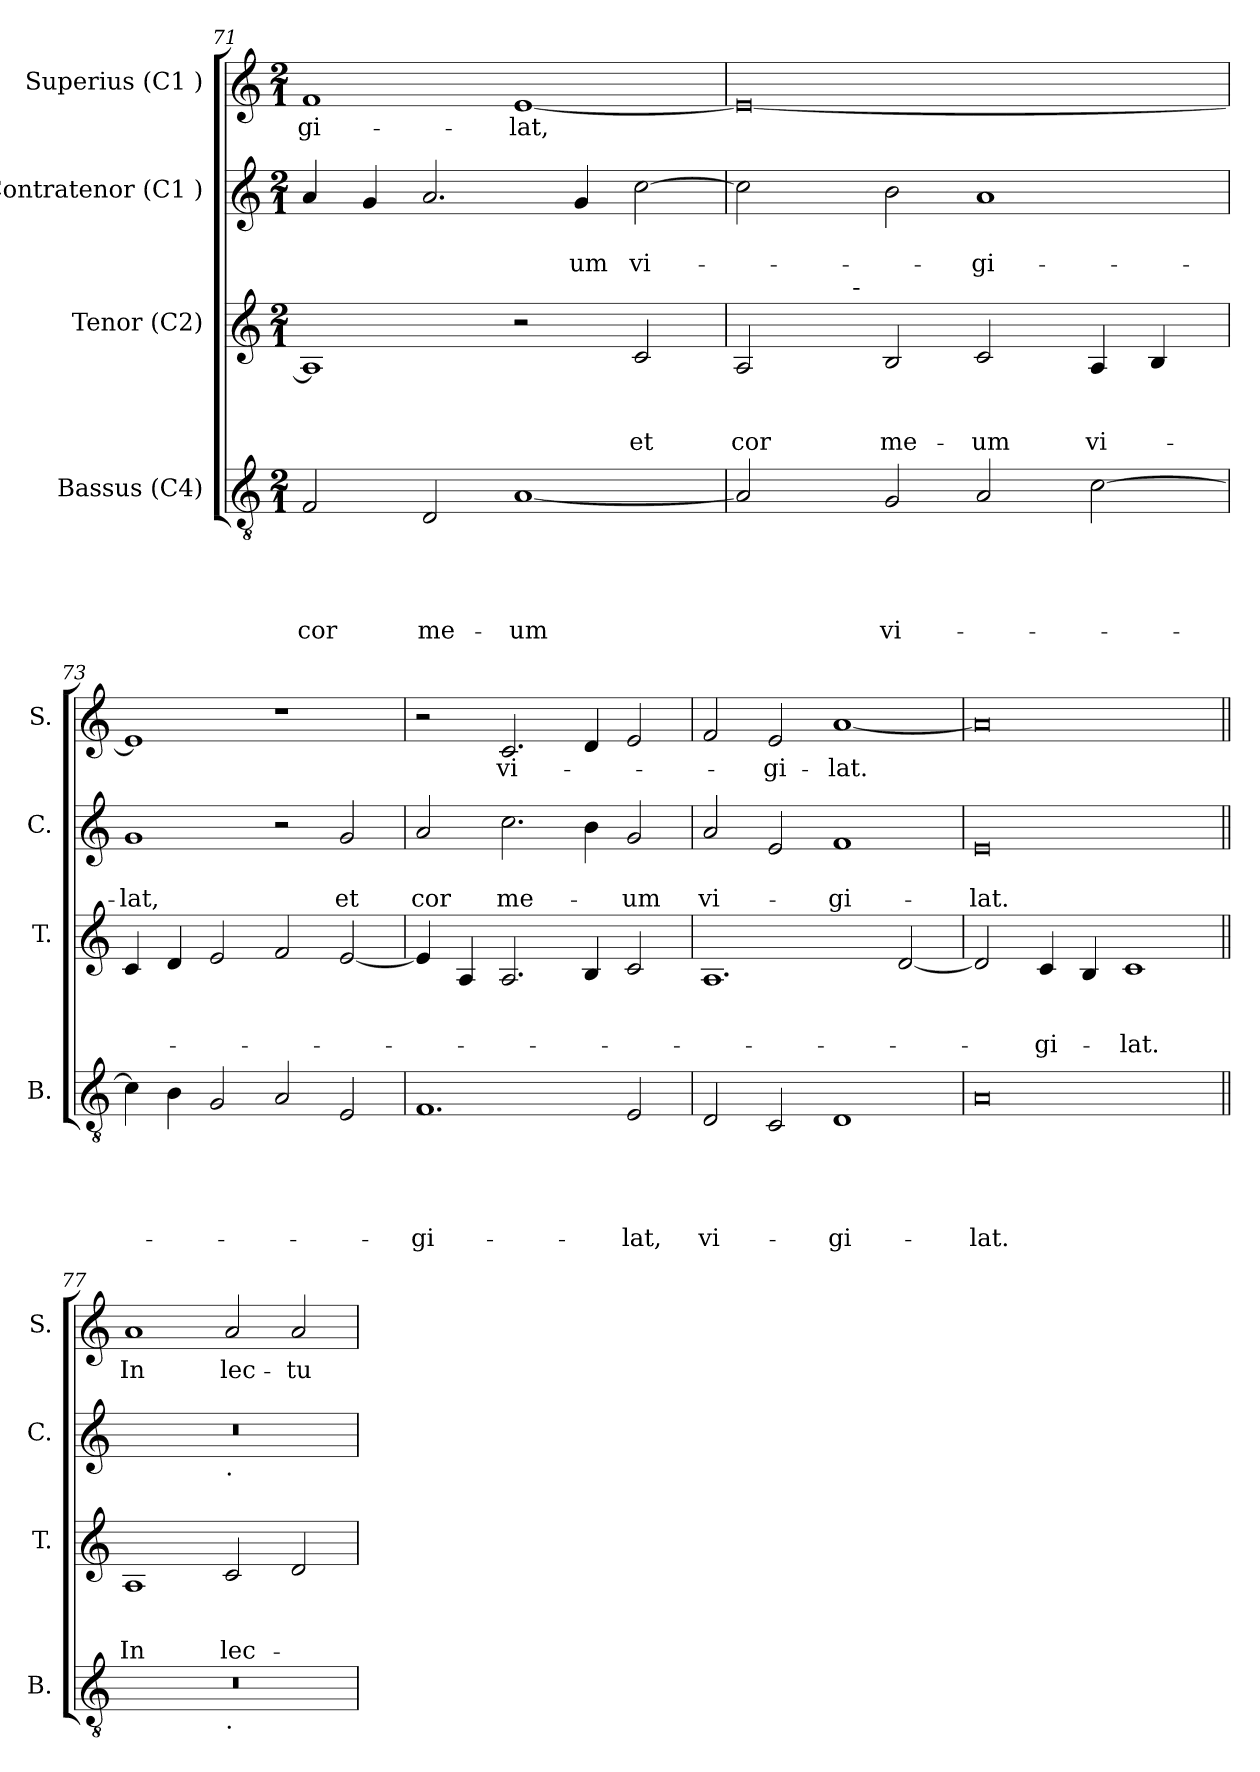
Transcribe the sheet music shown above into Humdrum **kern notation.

**kern	**text	**text	**text	**text	**text	**kern	**text	**text	**text	**kern	**text	**text	**kern	**text
*part4	*part4	*part4	*part4	*part4	*part4	*part3	*part3	*part3	*part3	*part2	*part2	*part2	*part1	*part1
*staff4	*staff4	*staff4	*staff4	*staff4	*staff4	*staff3	*staff3	*staff3	*staff3	*staff2	*staff2	*staff2	*staff1	*staff1
*I"Bassus (C4)	*	*	*	*	*	*I"Tenor (C2)	*	*	*	*I"Contratenor (C1 )	*	*	*I"Superius (C1 )	*
*I'B.	*	*	*	*	*	*I'T.	*	*	*	*I'C.	*	*	*I'S.	*
*clefGv2	*	*	*	*	*	*clefG2	*	*	*	*clefG2	*	*	*clefG2	*
*k[]	*	*	*	*	*	*k[]	*	*	*	*k[]	*	*	*k[]	*
*C:	*	*	*	*	*	*C:	*	*	*	*C:	*	*	*C:	*
*M2/1	*	*	*	*	*	*M2/1	*	*	*	*M2/1	*	*	*M2/1	*
=71	=71	=71	=71	=71	=71	=71	=71	=71	=71	=71	=71	=71	=71	=71
!	!	!	!	!	!LO:LY:b	!	!	!	!	!	!	!	!	!LO:LY:b
2F/	.	.	.	.	cor	1A]	.	.	.	4a/	.	.	1f	-gi-
.	.	.	.	.	.	.	.	.	.	4g/	.	.	.	.
!	!	!	!	!	!LO:LY:b	!	!	!	!	!	!	!	!	!
2D/	.	.	.	.	me-	.	.	.	.	2.a/	.	.	.	.
!	!	!	!	!	!LO:LY:b	!	!	!	!	!	!	!	!	!LO:LY:b
[<1A	.	.	.	.	-um	2r	.	.	.	.	.	.	[<1e	-lat,
!	!	!	!	!	!	!	!	!	!	!	!	!LO:LY:b	!	!
.	.	.	.	.	.	.	.	.	.	4g/	.	-um	.	.
!	!	!	!	!	!	!	!	!	!LO:LY:b	!	!	!LO:LY:b	!	!
.	.	.	.	.	.	2c/	.	.	et	[<2cc\	.	vi-	.	.
!!LO:LB:g=z
=72	=72	=72	=72	=72	=72	=72	=72	=72	=72	=72	=72	=72	=72	=72
!	!	!	!	!	!	!	!	!	!LO:LY:b	!	!	!	!	!
*	*	*	*	*	*	*^	*	*	*	*	*	*	*	*
2A/]	.	.	.	.	.	2A/	4ryy	.	.	cor	2cc\]	.	.	0e_	.
.	.	.	.	.	.	.	8ryy	.	.	.	.	.	.	.	.
.	.	.	.	.	.	.	32ryy	.	.	.	.	.	.	.	.
!	!	!	!	!	!	!	!LO:TX:a:t=-	!	!	!	!	!	!	!	!
.	.	.	.	.	.	.	1ryy	.	.	.	.	.	.	.	.
!	!	!	!	!	!LO:LY:b	!	!	!	!	!LO:LY:b	!	!	!	!	!
2G/	.	.	.	.	vi-	2B/	.	.	.	me-	2b\	.	.	.	.
!	!	!	!	!	!	!	!	!	!	!LO:LY:b	!	!	!LO:LY:b	!	!
2A/	.	.	.	.	.	2c/	.	.	.	-um	1a	.	-gi-	.	.
.	.	.	.	.	.	.	2ryy	.	.	.	.	.	.	.	.
!	!	!	!	!	!	!	!	!	!	!LO:LY:b	!	!	!	!	!
[>2c\	.	.	.	.	.	4A/	.	.	.	vi-	.	.	.	.	.
.	.	.	.	.	.	4B/	.	.	.	.	.	.	.	.	.
.	.	.	.	.	.	.	16.ryy	.	.	.	.	.	.	.	.
=73	=73	=73	=73	=73	=73	=73	=73	=73	=73	=73	=73	=73	=73	=73	=73
!	!	!	!	!	!	!	!	!	!	!	!	!	!LO:LY:b	!	!
*	*	*	*	*	*	*v	*v	*	*	*	*	*	*	*	*
4c\]	.	.	.	.	.	4c/	.	.	.	1g	.	-lat,	1e]	.
4B\	.	.	.	.	.	4d/	.	.	.	.	.	.	.	.
2G/	.	.	.	.	.	2e/	.	.	.	.	.	.	.	.
2A/	.	.	.	.	.	2f/	.	.	.	2r	.	.	1r	.
!	!	!	!	!	!	!	!	!	!	!	!	!LO:LY:b	!	!
2E/	.	.	.	.	.	[<2e/	.	.	.	2g/	.	et	.	.
=74	=74	=74	=74	=74	=74	=74	=74	=74	=74	=74	=74	=74	=74	=74
!	!	!	!	!	!LO:LY:b	!	!	!	!	!	!	!LO:LY:b	!	!
1.F	.	.	.	.	-gi-	4e/]	.	.	.	2a/	.	cor	2r	.
.	.	.	.	.	.	4A/	.	.	.	.	.	.	.	.
!	!	!	!	!	!	!	!	!	!	!	!	!LO:LY:b	!	!LO:LY:b
.	.	.	.	.	.	2.A/	.	.	.	2.cc\	.	me-	2.c/	vi-
.	.	.	.	.	.	4B/	.	.	.	4b\	.	.	4d/	.
!	!	!	!	!	!LO:LY:b	!	!	!	!	!	!	!LO:LY:b	!	!
2E/	.	.	.	.	-lat,	2c/	.	.	.	2g/	.	-um	2e/	.
=75	=75	=75	=75	=75	=75	=75	=75	=75	=75	=75	=75	=75	=75	=75
!	!	!	!	!	!LO:LY:b	!	!	!	!	!	!	!LO:LY:b	!	!
2D/	.	.	.	.	vi-	1.A	.	.	.	2a/	.	vi-	2f/	.
!	!	!	!	!	!	!	!	!	!	!	!	!	!	!LO:LY:b
2C/	.	.	.	.	.	.	.	.	.	2e/	.	.	2e/	-gi-
!	!	!	!	!	!LO:LY:b	!	!	!	!	!	!	!LO:LY:b	!	!LO:LY:b
1D	.	.	.	.	-gi-	.	.	.	.	1f	.	-gi-	[<1a	-lat.
.	.	.	.	.	.	[<2d/	.	.	.	.	.	.	.	.
!!LO:LB:g=z
=76	=76	=76	=76	=76	=76	=76	=76	=76	=76	=76	=76	=76	=76	=76
!	!	!	!	!	!LO:LY:b	!	!	!	!	!	!	!LO:LY:b	!	!
0A	.	.	.	.	-lat.	2d/]	.	.	.	0e	.	-lat.	0a]	.
!	!	!	!	!	!	!	!	!	!LO:LY:b	!	!	!	!	!
.	.	.	.	.	.	4c/	.	.	-gi-	.	.	.	.	.
.	.	.	.	.	.	4B/	.	.	.	.	.	.	.	.
!	!	!	!	!	!	!	!	!	!LO:LY:b	!	!	!	!	!
.	.	.	.	.	.	1c	.	.	-lat.	.	.	.	.	.
=77||	=77||	=77||	=77||	=77||	=77||	=77||	=77||	=77||	=77||	=77||	=77||	=77||	=77||	=77||
!	!	!	!	!	!	!	!	!	!LO:LY:b	!	!	!	!	!LO:LY:b
*^	*	*	*	*	*	*	*	*	*	*^	*	*	*	*
0r	1ryy	.	.	.	.	.	1A	.	.	In	0r	1ryy	.	.	1a	In
!	!	!	!	!	!	!	!	!	!	!	!	!LO:TX:b:t=.	!	!	!	!
!	!LO:TX:b:t=.	!	!	!	!	!	!	!	!	!	!	!	!	!	!	!
!	!	!	!	!	!	!	!	!	!	!LO:LY:b	!	!	!	!	!	!LO:LY:b
.	1ryy	.	.	.	.	.	2c/	.	.	lec-	.	1ryy	.	.	2a/	lec-
!	!	!	!	!	!	!	!	!	!	!	!	!	!	!	!	!LO:LY:b
.	.	.	.	.	.	.	2d/	.	.	.	.	.	.	.	2a/	-tu-
*v	*v	*	*	*	*	*	*	*	*	*	*v	*v	*	*	*	*
=	=	=	=	=	=	=	=	=	=	=	=	=	=	=
*-	*-	*-	*-	*-	*-	*-	*-	*-	*-	*-	*-	*-	*-	*-
